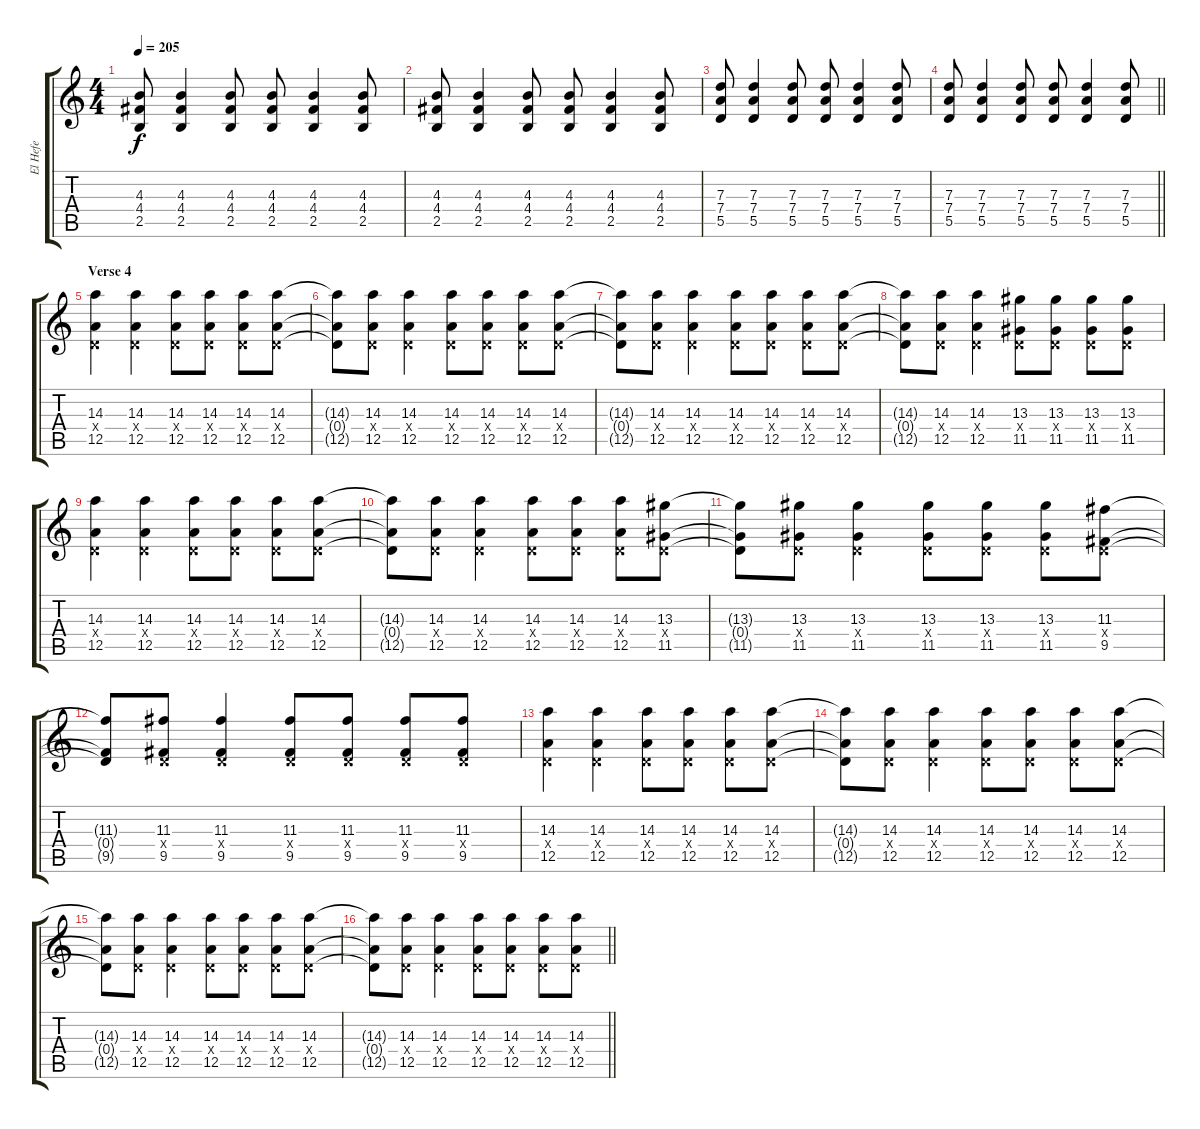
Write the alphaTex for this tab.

\track ("El Hefe" "El Hefe") {instrument overdrivenguitar}
\staff {score tabs}
\tuning (E4 B3 G3 D3 A2 E2) {hide}
\ts (4 4)
\tempo 205
\clef g2
\ks c
(4.3 4.4 2.5).8{dy f} (4.3 4.4 2.5).4 (4.3 4.4 2.5).8 (4.3 4.4 2.5).8 (4.3 4.4 2.5).4 (4.3 4.4 2.5).8 |
(4.3 4.4 2.5).8 (4.3 4.4 2.5).4 (4.3 4.4 2.5).8 (4.3 4.4 2.5).8 (4.3 4.4 2.5).4 (4.3 4.4 2.5).8 |
(7.3 7.4 5.5).8 (7.3 7.4 5.5).4 (7.3 7.4 5.5).8 (7.3 7.4 5.5).8 (7.3 7.4 5.5).4 (7.3 7.4 5.5).8 |
\barLineRight lightlight
(7.3 7.4 5.5).8 (7.3 7.4 5.5).4 (7.3 7.4 5.5).8 (7.3 7.4 5.5).8 (7.3 7.4 5.5).4 (7.3 7.4 5.5).8 |
\section ("" "Verse 4")
(14.3 0.4{x} 12.5).4 (14.3 0.4{x} 12.5).4 (14.3 0.4{x} 12.5).8 (14.3 0.4{x} 12.5).8 (14.3 0.4{x} 12.5).8 (14.3 0.4{x} 12.5).8 |
(14.3{t} 0.4{t} 12.5{t}).8 (14.3 0.4{x} 12.5).8 (14.3 0.4{x} 12.5).4 (14.3 0.4{x} 12.5).8 (14.3 0.4{x} 12.5).8 (14.3 0.4{x} 12.5).8 (14.3 0.4{x} 12.5).8 |
(14.3{t} 0.4{t} 12.5{t}).8 (14.3 0.4{x} 12.5).8 (14.3 0.4{x} 12.5).4 (14.3 0.4{x} 12.5).8 (14.3 0.4{x} 12.5).8 (14.3 0.4{x} 12.5).8 (14.3 0.4{x} 12.5).8 |
(14.3{t} 0.4{t} 12.5{t}).8 (14.3 0.4{x} 12.5).8 (14.3 0.4{x} 12.5).4 (13.3 0.4{x} 11.5).8 (13.3 0.4{x} 11.5).8 (13.3 0.4{x} 11.5).8 (13.3 0.4{x} 11.5).8 |
(14.3 0.4{x} 12.5).4 (14.3 0.4{x} 12.5).4 (14.3 0.4{x} 12.5).8 (14.3 0.4{x} 12.5).8 (14.3 0.4{x} 12.5).8 (14.3 0.4{x} 12.5).8 |
(14.3{t} 0.4{t} 12.5{t}).8 (14.3 0.4{x} 12.5).8 (14.3 0.4{x} 12.5).4 (14.3 0.4{x} 12.5).8 (14.3 0.4{x} 12.5).8 (14.3 0.4{x} 12.5).8 (13.3 0.4{x} 11.5).8 |
(13.3{t} 0.4{t} 11.5{t}).8 (13.3 0.4{x} 11.5).8 (13.3 0.4{x} 11.5).4 (13.3 0.4{x} 11.5).8 (13.3 0.4{x} 11.5).8 (13.3 0.4{x} 11.5).8 (11.3 0.4{x} 9.5).8 |
(11.3{t} 0.4{t} 9.5{t}).8 (11.3 0.4{x} 9.5).8 (11.3 0.4{x} 9.5).4 (11.3 0.4{x} 9.5).8 (11.3 0.4{x} 9.5).8 (11.3 0.4{x} 9.5).8 (11.3 0.4{x} 9.5).8 |
(14.3 0.4{x} 12.5).4 (14.3 0.4{x} 12.5).4 (14.3 0.4{x} 12.5).8 (14.3 0.4{x} 12.5).8 (14.3 0.4{x} 12.5).8 (14.3 0.4{x} 12.5).8 |
(14.3{t} 0.4{t} 12.5{t}).8 (14.3 0.4{x} 12.5).8 (14.3 0.4{x} 12.5).4 (14.3 0.4{x} 12.5).8 (14.3 0.4{x} 12.5).8 (14.3 0.4{x} 12.5).8 (14.3 0.4{x} 12.5).8 |
(14.3{t} 0.4{t} 12.5{t}).8 (14.3 0.4{x} 12.5).8 (14.3 0.4{x} 12.5).4 (14.3 0.4{x} 12.5).8 (14.3 0.4{x} 12.5).8 (14.3 0.4{x} 12.5).8 (14.3 0.4{x} 12.5).8 |
\barLineRight lightlight
(14.3{t} 0.4{t} 12.5{t}).8 (14.3 0.4{x} 12.5).8 (14.3 0.4{x} 12.5).4 (14.3 0.4{x} 12.5).8 (14.3 0.4{x} 12.5).8 (14.3 0.4{x} 12.5).8 (14.3 0.4{x} 12.5).8
